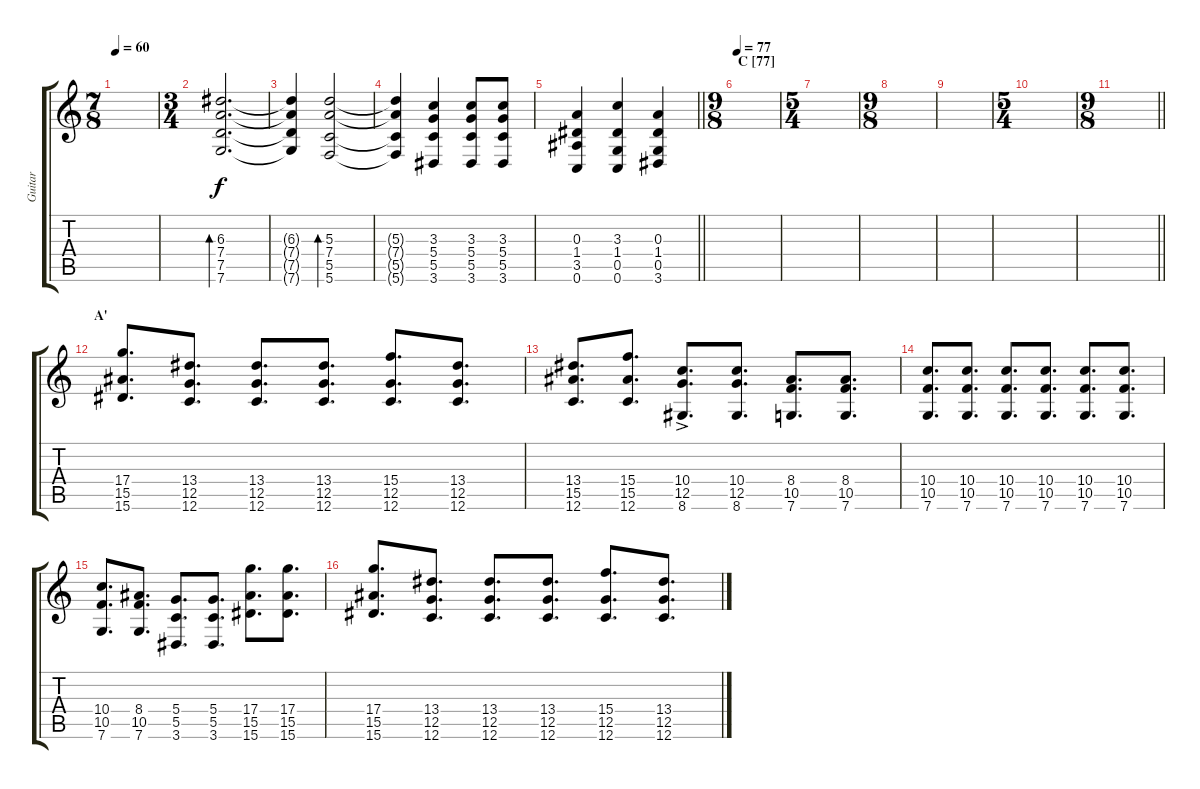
\track ("Guitar" "Guitar") {instrument distortionguitar}
\staff {score tabs}
\tuning (G4 E4 A3 D3 G2 C2) {hide}
\ts (7 8)
\tempo 60
\clef g2
\ks c
|
\ts (3 4)
(6.3 7.4 7.5 7.6).2{d bd 60 dy f} |
(6.3{t} 7.4{t} 7.5{t} 7.6{t}).4 (5.3 7.4 5.5 5.6).2{bd 60} |
(5.3{t} 7.4{t} 5.5{t} 5.6{t}).4 (3.3 5.4 5.5 3.6).4 (3.3 5.4 5.5 3.6).8 (3.3 5.4 5.5 3.6).8 |
\barLineRight lightlight
(0.3 1.4 3.5 0.6).4 (3.3 1.4 0.5 0.6).4 (0.3 1.4 0.5 3.6).4 |
\ts (9 8)
\section ("" "C [77]")
\tempo 77
|
\ts (5 4)
|
\ts (9 8)
|
|
\ts (5 4)
|
\ts (9 8)
\barLineRight lightlight
|
\section ("" "A'")
(17.4 15.5 15.6).8{d} (13.4 12.5 12.6).8{d} (13.4 12.5 12.6).8{d} (13.4 12.5 12.6).8{d} (15.4 12.5 12.6).8{d} (13.4 12.5 12.6).8{d} |
(13.4 15.5 12.6).8{d} (15.4 15.5 12.6).8{d} (10.4{ac} 12.5{ac} 8.6{ac}).8{d} (10.4 12.5 8.6).8{d} (8.4 10.5 7.6).8{d} (8.4 10.5 7.6).8{d} |
(10.4 10.5 7.6).8{d} (10.4 10.5 7.6).8{d} (10.4 10.5 7.6).8{d} (10.4 10.5 7.6).8{d} (10.4 10.5 7.6).8{d} (10.4 10.5 7.6).8{d} |
(10.4 10.5 7.6).8{d} (8.4 10.5 7.6).8{d} (5.4 5.5 3.6).8{d} (5.4 5.5 3.6).8{d} (17.4 15.5 15.6).8{d} (17.4 15.5 15.6).8{d} |
(17.4 15.5 15.6).8{d} (13.4 12.5 12.6).8{d} (13.4 12.5 12.6).8{d} (13.4 12.5 12.6).8{d} (15.4 12.5 12.6).8{d} (13.4 12.5 12.6).8{d}
